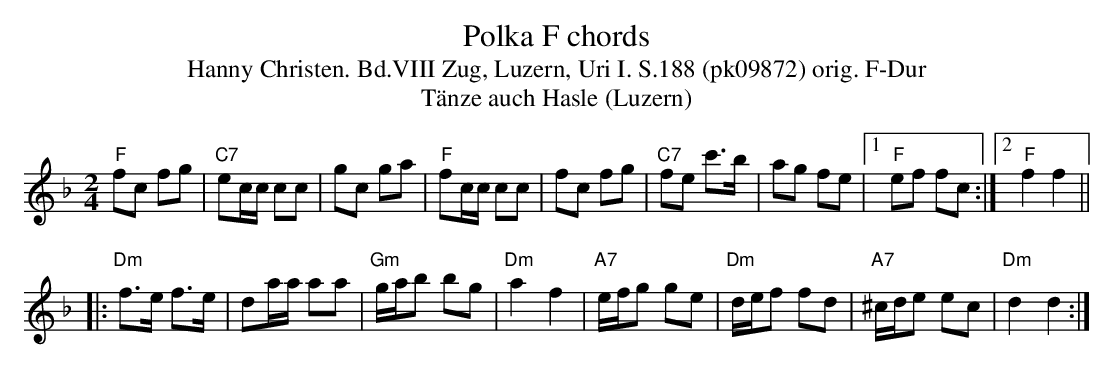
X:1
T:Polka F chords
T:Hanny Christen. Bd.VIII Zug, Luzern, Uri I. S.188 (pk09872) orig. F-Dur
T: T\"anze auch Hasle (Luzern)
M:2/4
L:1/8
K:F %%MIDI gchordon
"F"fc fg | "C7"ec/c/ cc | gc ga | "F"fc/c/ cc | fc fg | "C7"fe c'>b | ag fe |1 "F"ef fc :|2 "F"f2f2 ||
|: "Dm"f>e f>e | da/a/ aa | "Gm"g/a/b bg | "Dm"a2f2 | "A7"e/f/g ge |  "Dm"d/e/f fd | "A7"^c/d/e ec | "Dm"d2d2 :|
